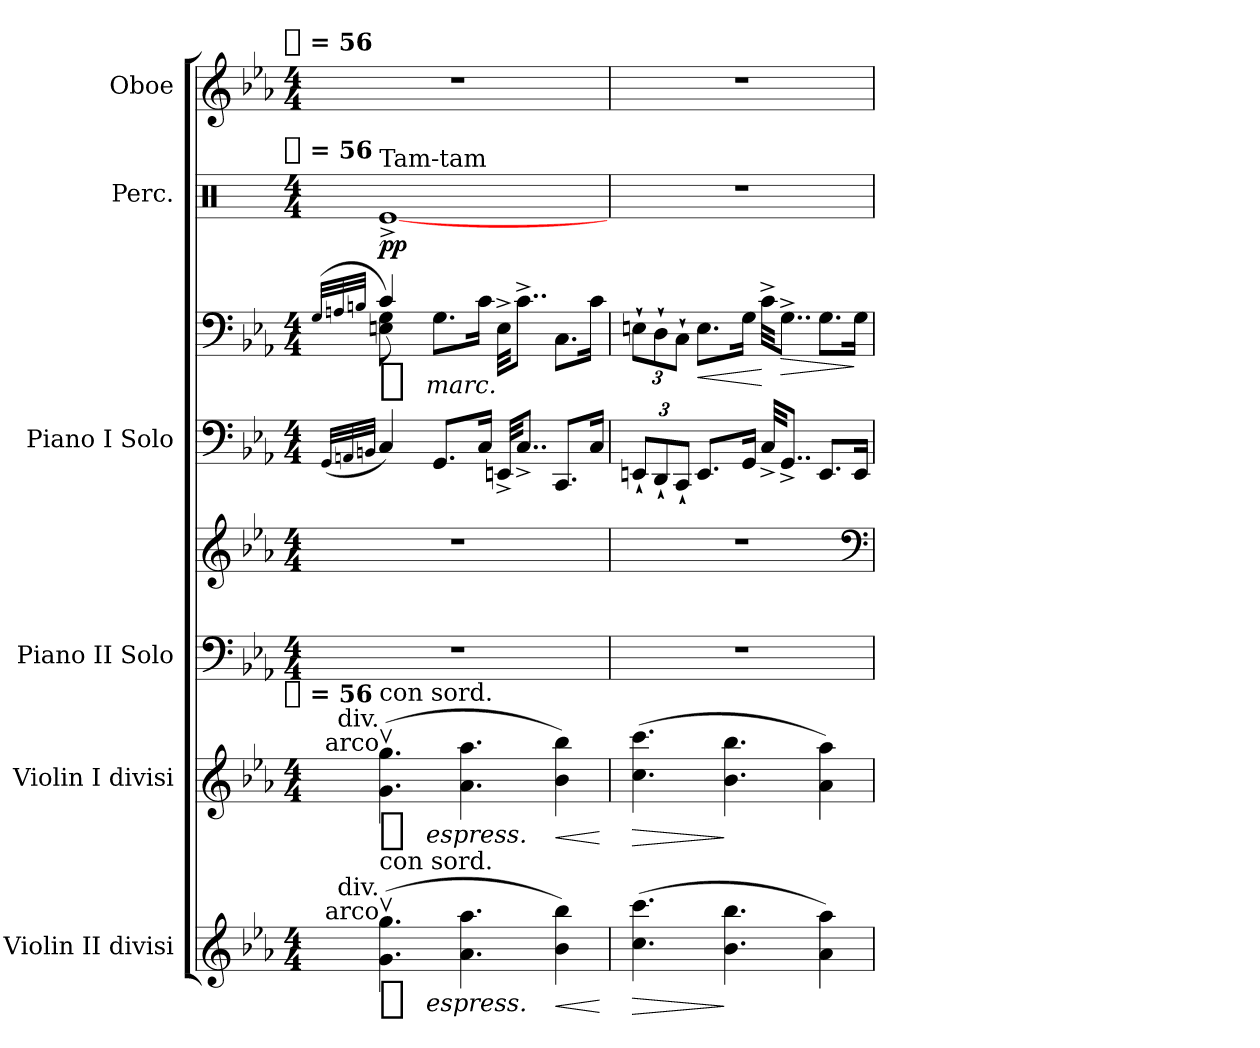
**kern	**dynam	**kern	**dynam	**kern	**kern	**kern	**kern	**dynam	**kern	**dynam	**kern
*part6	*part6	*part5	*part5	*part4	*part4	*part3	*part3	*part3	*part2	*part2	*part1
*staff8	*staff8	*staff7	*staff7	*staff6	*staff5	*staff4	*staff3	*staff3/4	*staff2	*staff2	*staff1
*I"Violin II divisi	*	*I"Violin I divisi	*	*I"Piano II Solo	*	*I"Piano I Solo	*	*	*I"Perc.	*	*I"Oboe
*I'Vln. 2 div.	*	*I'Vln. 1 div.	*	*I'Pno	*	*I'Pno	*	*	*	*	*
*clefG2	*	*clefG2	*	*clefF4	*clefG2	*clefF4	*clefF4	*	*clefX	*	*clefG2
*k[b-e-a-]	*	*k[b-e-a-]	*	*k[b-e-a-]	*k[b-e-a-]	*k[b-e-a-]	*k[b-e-a-]	*	*k[]	*	*k[b-e-a-]
*E-:	*	*E-:	*	*E-:	*E-:	*E-:	*E-:	*	*C:	*	*E-:
!!LO:TX:omd:t=[quarter] = 56
*M4/4	*	*M4/4	*	*M4/4	*M4/4	*M4/4	*M4/4	*	*M4/4	*	*M4/4
*MM56	*	*MM56	*	*MM56	*MM56	*MM56	*MM56	*	*MM56	*	*MM56
=1	=1	=1	=1	=1	=1	=1	=1	=1	=1	=1	=1
!	!	!	!	!	!	!	!	!	!LO:TX:t=[quarter] = 56	!	!
!	!	!LO:TX:t=[quarter] = 56	!	!	!	!	!	!	!	!	!
.	.	.	.	.	.	(32qqGG/LLL	(32qqG/LLL	.	.	.	.
.	.	.	.	.	.	32qqAAn/	32qqAn/	.	.	.	.
.	.	.	.	.	.	32qqBBn/JJJ	32qqBn/JJJ	.	.	.	.
*	*	*	*	*	*	*	*^	*	*	*	*
!	!	!	!	!	!	!	!	!	!	!LO:TX:a:t=Tam-tam	!	!
!	!	!LO:TX:a:t=con sord.	!	!	!	!	!	!	!	!	!	!
!	!	!LO:TX:a:rj:t=arco	!	!	!	!	!	!	!	!	!	!
!	!	!LO:TX:a:rj:t=div.	!	!	!	!	!	!	!	!	!	!
!LO:TX:a:t=con sord.	!	!	!	!	!	!	!	!	!	!	!	!
!LO:TX:a:rj:t=arco	!	!	!	!	!	!	!	!	!	!	!	!
!LO:TX:a:rj:t=div.	!	!	!	!	!	!	!	!	!	!	!	!
!	!LO:DY:t=%s espress.	!	!LO:DY:t=%s espress.	!	!	!	!	!	!LO:DY:t=%s marc.	!	!	!
(4.gv 4.ggv	pp	(4.gv 4.ggv	pp	1r	1r	4C)	8En\ 8G\)	4c/	pp	[<1Re^<	pp	1r
.	.	.	.	.	.	.	8ryy	.	.	.	.	.
.	.	.	.	.	.	8.GGL	8.GL	2.ryy	.	.	.	.
4.a- 4.aa-	.	4.a- 4.aa-	.	.	.	.	.	.	.	.	.	.
.	.	.	.	.	.	16CJk	16cJk	.	.	.	.	.
.	.	.	.	.	.	32EEn^KKL	32E^KKL	.	.	.	.	.
.	.	.	.	.	.	8..C^J	8..c^J	.	.	.	.	.
!	!LO:HP:b	!	!LO:HP:b	!	!	!	!	!	!	!	!	!
4b- 4bb-)	<	4b- 4bb-)	<	.	.	8.CCL	8.CL	.	.	.	.	.
.	.	.	.	.	.	16CJk	16cJk	.	.	.	.	.
*	*	*	*	*	*	*	*v	*v	*	*	*	*
.	[	.	[	.	.	.	.	.	.	.	.
=2	=2	=2	=2	=2	=2	=2	=2	=2	=2	=2	=2
!	!LO:HP:b	!	!LO:HP:b	!	!	!	!	!	!	!	!
(4.cc\ 4.ccc\	>	(4.cc 4.ccc	>	1r	1r	12EEn`L	12En`L	.	1r	.	1r
.	.	.	.	.	.	12DD`	12D`	.	.	.	.
.	.	.	.	.	.	12CC`J	12C`J	.	.	.	.
!	!	!	!	!	!	!	!	!LO:HP:b	!	!	!
.	.	.	.	.	.	8.EEL	8.EL	<	.	.	.
4.b- 4.bb-	]	4.b- 4.bb-	]	.	.	.	.	.	.	.	.
.	.	.	.	.	.	16GGJk	16GJk	.	.	.	.
.	.	.	.	.	.	32C^KKL	32c^KKL	[	.	.	.
!	!	!	!	!	!	!	!	!LO:HP:b	!	!	!
.	.	.	.	.	.	8..GG^J	8..G^J	>	.	.	.
4a- 4aa-)	.	4a- 4aa-)	.	.	.	8.EEL	8.GL	.	.	.	.
.	.	.	.	.	.	16EEJk	16GJk	]	.	.	.
*	*	*	*	*	*clefF4	*	*	*	*	*	*
=	=	=	=	=	=	=	=	=	=	=	=
*-	*-	*-	*-	*-	*-	*-	*-	*-	*-	*-	*-
